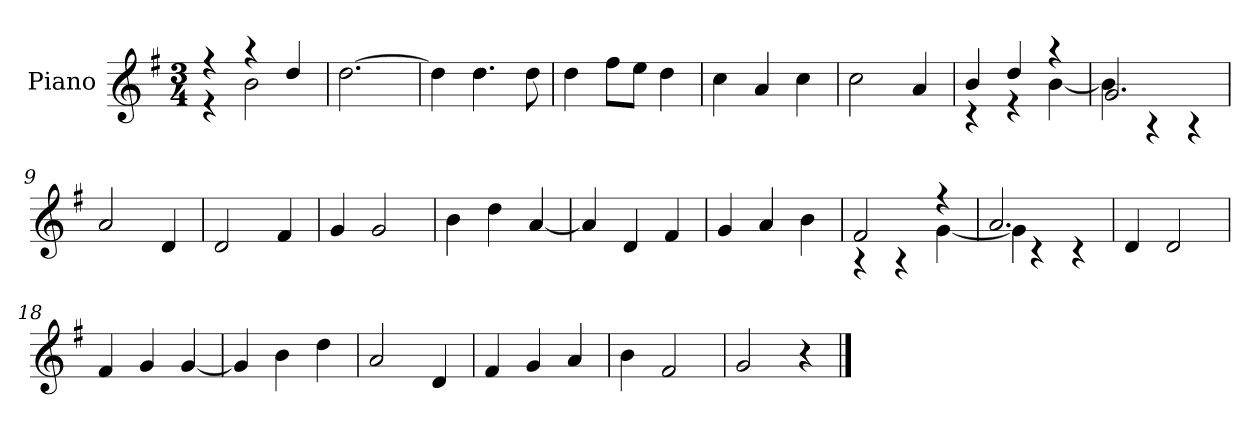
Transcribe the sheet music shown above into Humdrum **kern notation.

**kern
*part1
*staff1
*I"Piano
*I'P-no
*clefG2
*k[f#]
*M3/4
*MM177
=1
*^
4r	4r
4r	2b\
4dd/	.
*v	*v
=2
[2.dd\
=3
4dd\]
4.dd\
8dd\
=4
4dd\
8ff#\L
8ee\J
4dd\
=5
4cc\
4a/
4cc\
=6
2cc\
4a/
=7
*^
4b/	4r
4dd/	4r
4r	[4b\
=8	=8
2.g/	4b\]
.	4r
.	4r
*v	*v
=9
2a/
4d/
=10
2d/
4f#/
=11
4g/
2g/
!!LO:LB:g=z
=12
4b\
4dd\
[4a/
=13
4a/]
4d/
4f#/
=14
4g/
4a/
4b\
=15
*^
2f#/	4r
.	4r
4r	[4g\
=16	=16
2.a/	4g\]
.	4r
.	4r
*v	*v
=17
4d/
2d/
=18
4f#/
4g/
[4g/
=19
4g/]
4b\
4dd\
=20
2a/
4d/
=21
4f#/
4g/
4a/
=22
4b\
2f#/
=23
2g/
4r
==
*-
